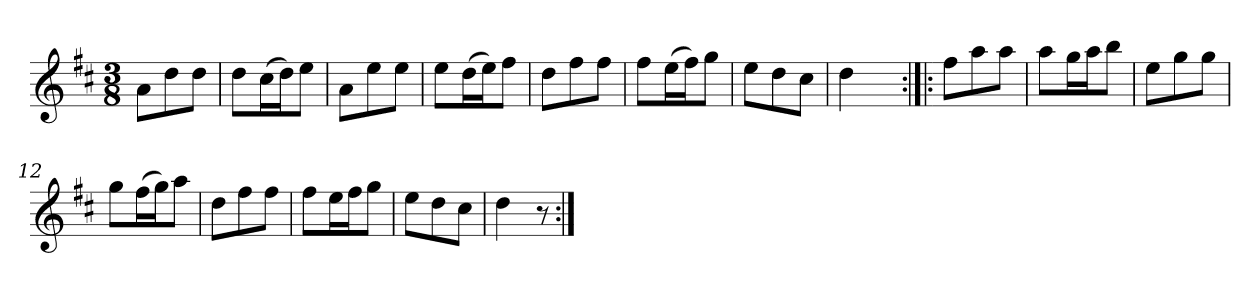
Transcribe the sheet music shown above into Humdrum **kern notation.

**kern
*part1
*staff1
*clefG2
*k[f#c#]
*D:
*M3/8
*MM120
=1
8a\L
8dd\
8dd\J
=2
8dd\L
(16cc#\L
16dd\J)
8ee\J
=3
8a\L
8ee\
8ee\J
=4
8ee\L
(16dd\L
16ee\J)
8ff#\J
=5
8dd\L
8ff#\
8ff#\J
=6
8ff#\L
(16ee\L
16ff#\J)
8gg\J
=7
8ee\L
8dd\
8cc#\J
=8
4dd
8ryy
=9:|!|:
8ff#\L
8aa\
8aa\J
=10
8aa\L
16gg\L
16aa\J
8bb\J
=11
8ee\L
8gg\
8gg\J
=12
8gg\L
(16ff#\L
16gg\J)
8aa\J
=13
8dd\L
8ff#\
8ff#\J
=14
8ff#\L
16ee\L
16ff#\J
8gg\J
=15
8ee\L
8dd\
8cc#\J
=16
4dd
8r
=:|!
*-
